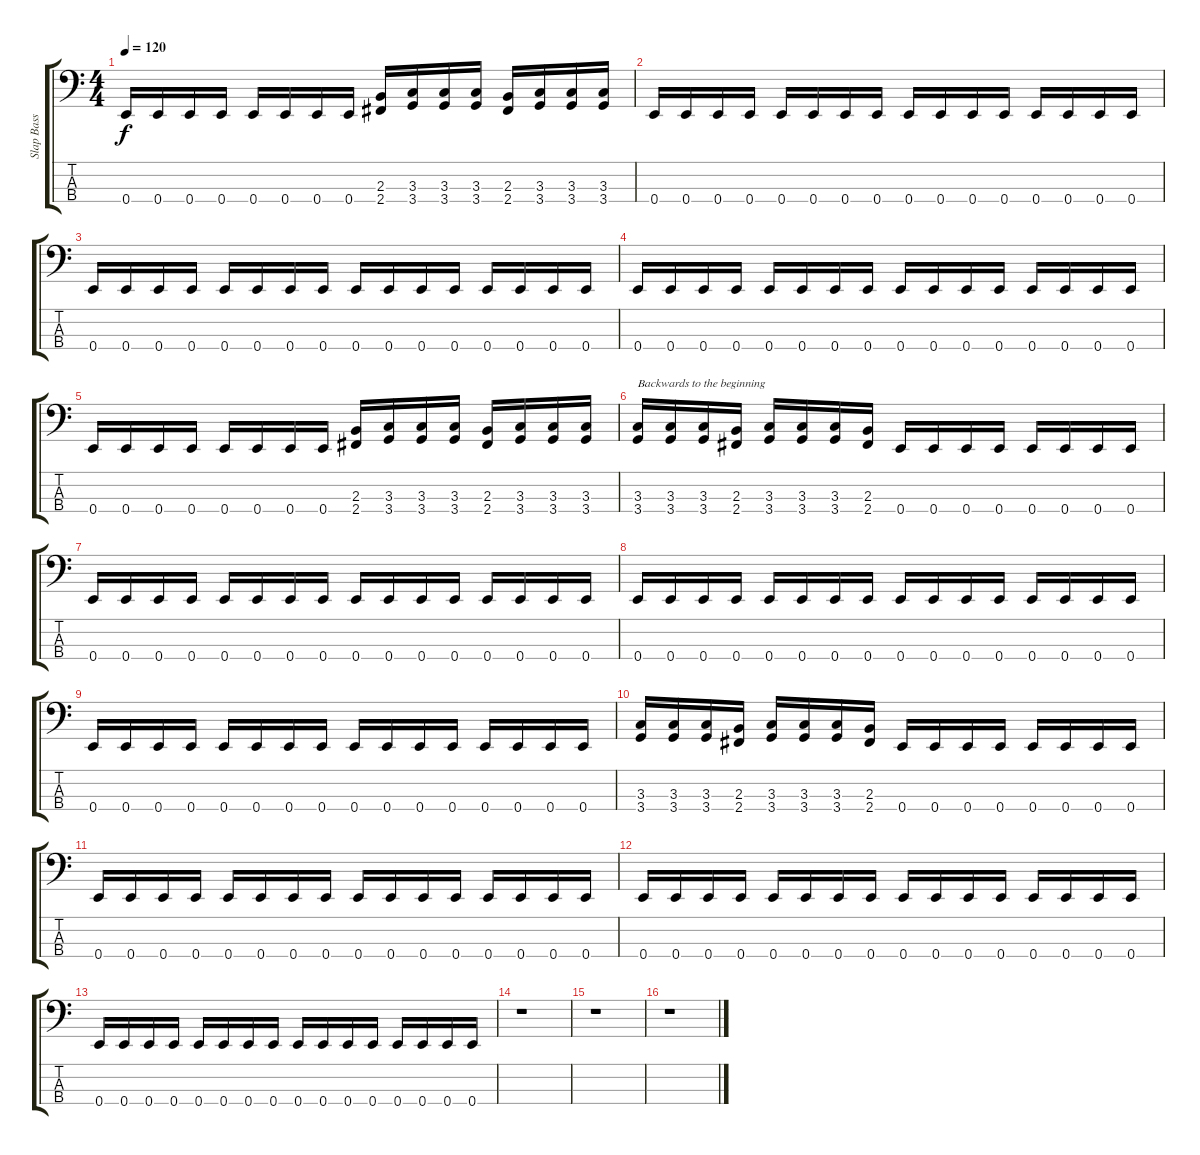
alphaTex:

\track ("Slap Bass 2" "Slap Bass ") {instrument slapbass2}
\staff {score tabs}
\tuning (G2 D2 A1 E1) {hide}
\ts (4 4)
\tempo 120
\clef f4
\ks c
0.4.16{dy f} 0.4.16 0.4.16 0.4.16 0.4.16 0.4.16 0.4.16 0.4.16 (2.3 2.4).16 (3.3 3.4).16 (3.3 3.4).16 (3.3 3.4).16 (2.3 2.4).16 (3.3 3.4).16 (3.3 3.4).16 (3.3 3.4).16 |
0.4.16 0.4.16 0.4.16 0.4.16 0.4.16 0.4.16 0.4.16 0.4.16 0.4.16 0.4.16 0.4.16 0.4.16 0.4.16 0.4.16 0.4.16 0.4.16 |
0.4.16 0.4.16 0.4.16 0.4.16 0.4.16 0.4.16 0.4.16 0.4.16 0.4.16 0.4.16 0.4.16 0.4.16 0.4.16 0.4.16 0.4.16 0.4.16 |
0.4.16 0.4.16 0.4.16 0.4.16 0.4.16 0.4.16 0.4.16 0.4.16 0.4.16 0.4.16 0.4.16 0.4.16 0.4.16 0.4.16 0.4.16 0.4.16 |
0.4.16 0.4.16 0.4.16 0.4.16 0.4.16 0.4.16 0.4.16 0.4.16 (2.3 2.4).16 (3.3 3.4).16 (3.3 3.4).16 (3.3 3.4).16 (2.3 2.4).16 (3.3 3.4).16 (3.3 3.4).16 (3.3 3.4).16 |
(3.3 3.4).16{txt "Backwards to the beginning"} (3.3 3.4).16 (3.3 3.4).16 (2.3 2.4).16 (3.3 3.4).16 (3.3 3.4).16 (3.3 3.4).16 (2.3 2.4).16 0.4.16 0.4.16 0.4.16 0.4.16 0.4.16 0.4.16 0.4.16 0.4.16 |
0.4.16 0.4.16 0.4.16 0.4.16 0.4.16 0.4.16 0.4.16 0.4.16 0.4.16 0.4.16 0.4.16 0.4.16 0.4.16 0.4.16 0.4.16 0.4.16 |
0.4.16 0.4.16 0.4.16 0.4.16 0.4.16 0.4.16 0.4.16 0.4.16 0.4.16 0.4.16 0.4.16 0.4.16 0.4.16 0.4.16 0.4.16 0.4.16 |
0.4.16 0.4.16 0.4.16 0.4.16 0.4.16 0.4.16 0.4.16 0.4.16 0.4.16 0.4.16 0.4.16 0.4.16 0.4.16 0.4.16 0.4.16 0.4.16 |
(3.3 3.4).16 (3.3 3.4).16 (3.3 3.4).16 (2.3 2.4).16 (3.3 3.4).16 (3.3 3.4).16 (3.3 3.4).16 (2.3 2.4).16 0.4.16 0.4.16 0.4.16 0.4.16 0.4.16 0.4.16 0.4.16 0.4.16 |
0.4.16 0.4.16 0.4.16 0.4.16 0.4.16 0.4.16 0.4.16 0.4.16 0.4.16 0.4.16 0.4.16 0.4.16 0.4.16 0.4.16 0.4.16 0.4.16 |
0.4.16 0.4.16 0.4.16 0.4.16 0.4.16 0.4.16 0.4.16 0.4.16 0.4.16 0.4.16 0.4.16 0.4.16 0.4.16 0.4.16 0.4.16 0.4.16 |
0.4.16 0.4.16 0.4.16 0.4.16 0.4.16 0.4.16 0.4.16 0.4.16 0.4.16 0.4.16 0.4.16 0.4.16 0.4.16 0.4.16 0.4.16 0.4.16 |
r.1 |
r.1 |
r.1
